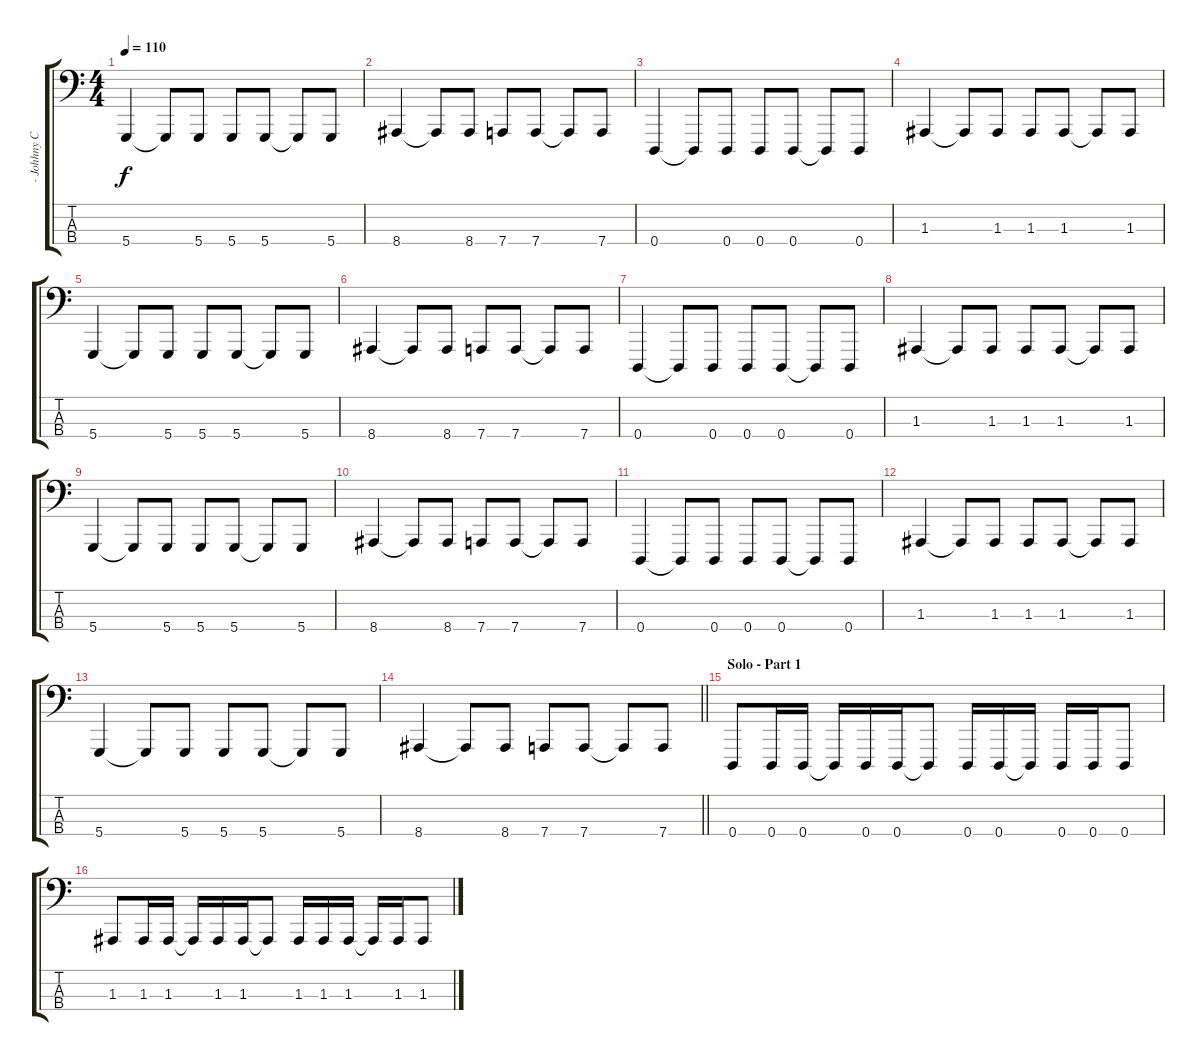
\track ("- Johhny Christ - Bass" "- Johhny C") {instrument lead1square}
\staff {score tabs}
\tuning (G2 D2 A1 D1) {hide}
\ts (4 4)
\tempo 110
\clef f4
\ks c
5.4.4{dy f} 5.4{t}.8 5.4.8 5.4.8 5.4.8 5.4{t}.8 5.4.8 |
8.4.4 8.4{t}.8 8.4.8 7.4.8 7.4.8 7.4{t}.8 7.4.8 |
0.4.4 0.4{t}.8 0.4.8 0.4.8 0.4.8 0.4{t}.8 0.4.8 |
1.3.4 1.3{t}.8 1.3.8 1.3.8 1.3.8 1.3{t}.8 1.3.8 |
5.4.4 5.4{t}.8 5.4.8 5.4.8 5.4.8 5.4{t}.8 5.4.8 |
8.4.4 8.4{t}.8 8.4.8 7.4.8 7.4.8 7.4{t}.8 7.4.8 |
0.4.4 0.4{t}.8 0.4.8 0.4.8 0.4.8 0.4{t}.8 0.4.8 |
1.3.4 1.3{t}.8 1.3.8 1.3.8 1.3.8 1.3{t}.8 1.3.8 |
5.4.4 5.4{t}.8 5.4.8 5.4.8 5.4.8 5.4{t}.8 5.4.8 |
8.4.4 8.4{t}.8 8.4.8 7.4.8 7.4.8 7.4{t}.8 7.4.8 |
0.4.4 0.4{t}.8 0.4.8 0.4.8 0.4.8 0.4{t}.8 0.4.8 |
1.3.4 1.3{t}.8 1.3.8 1.3.8 1.3.8 1.3{t}.8 1.3.8 |
5.4.4 5.4{t}.8 5.4.8 5.4.8 5.4.8 5.4{t}.8 5.4.8 |
\barLineRight lightlight
8.4.4 8.4{t}.8 8.4.8 7.4.8 7.4.8 7.4{t}.8 7.4.8 |
\section ("" "Solo - Part 1")
0.4.8 0.4.16 0.4.16 0.4{t}.16 0.4.16 0.4.16 0.4{t}.8 0.4.16 0.4.16 0.4{t}.16 0.4.16 0.4.16 0.4.8 |
1.3.8 1.3.16 1.3.16 1.3{t}.16 1.3.16 1.3.16 1.3{t}.8 1.3.16 1.3.16 1.3.16 1.3{t}.16 1.3.16 1.3.8
